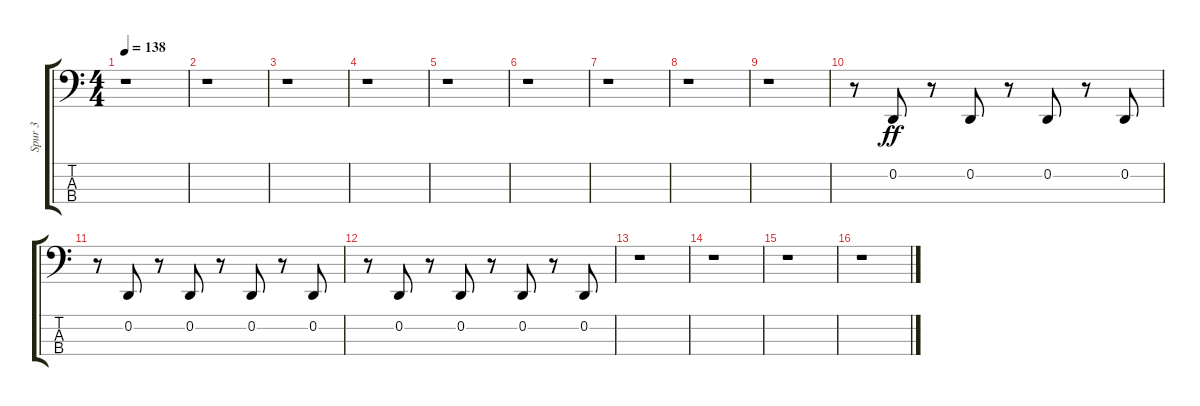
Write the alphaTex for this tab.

\track ("Spur 3" "Spur 3") {instrument marimba}
\staff {score tabs}
\tuning (G2 D2 A1 E1) {hide}
\ts (4 4)
\tempo 138
\clef f4
\ks c
r.1{dy ff} |
r.1 |
r.1 |
r.1 |
r.1 |
r.1 |
r.1 |
r.1 |
r.1 |
r.8 0.2.8 r.8 0.2.8 r.8 0.2.8 r.8 0.2.8 |
r.8 0.2.8 r.8 0.2.8 r.8 0.2.8 r.8 0.2.8 |
r.8 0.2.8 r.8 0.2.8 r.8 0.2.8 r.8 0.2.8 |
r.1 |
r.1 |
r.1 |
r.1
